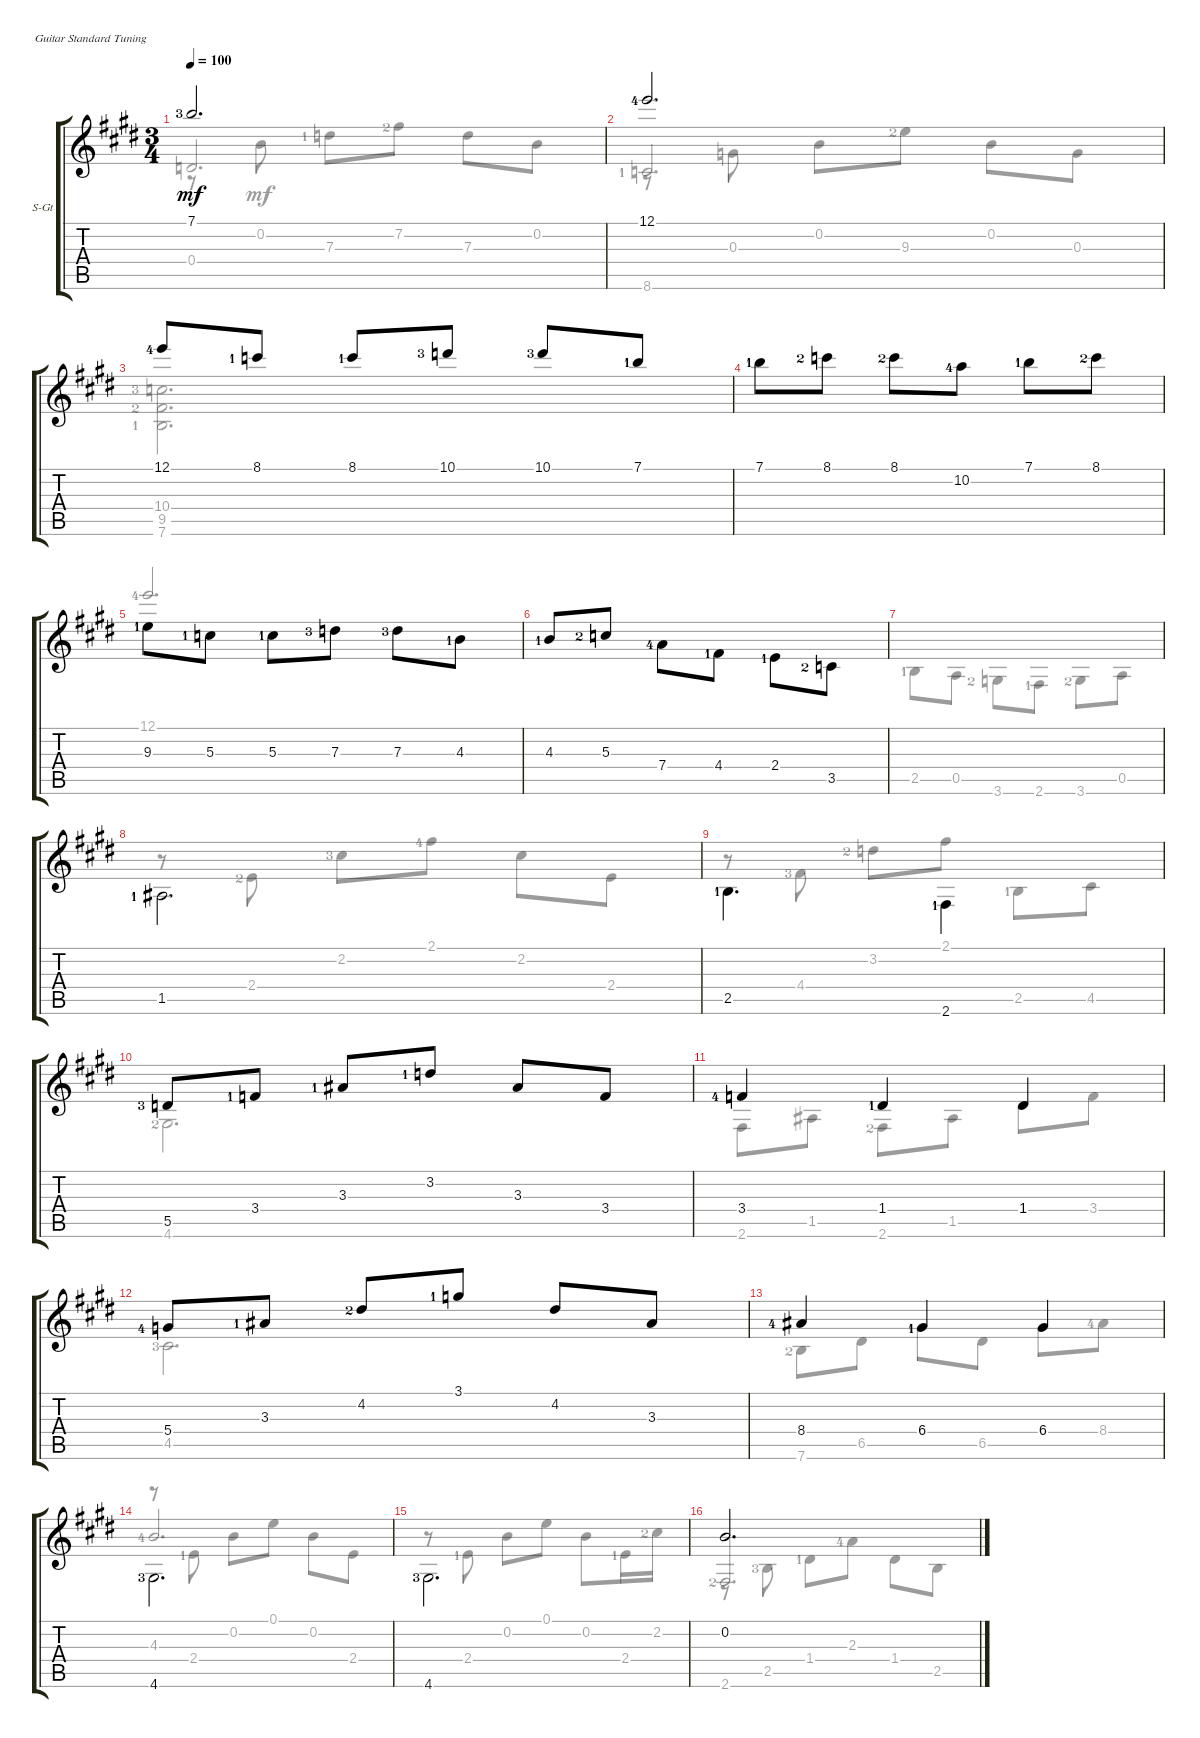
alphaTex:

\defaultSystemsLayout 4
\bracketExtendMode groupsimilarinstruments
\firstSystemTrackNameOrientation horizontal
\otherSystemsTrackNameOrientation horizontal
\track ("Steel Guitar" "S-Gt") {instrument acousticguitarsteel}
\staff {score tabs}
\tuning (E4 B3 G3 D3 A2 E2)
\voice
\ts (3 4)
\tempo 100
\clef g2
\ks e
7.1{lf 4}.2{d dy mf} |
12.1{lf 5}.2{d} |
12.1{lf 5}.8 8.1{lf 2}.8 8.1{lf 2}.8 10.1{lf 4}.8 10.1{lf 4}.8 7.1{lf 2}.8 |
7.1{lf 2}.8 8.1{lf 3}.8 8.1{lf 3}.8 10.2{lf 5}.8 7.1{lf 2}.8 8.1{lf 3}.8 |
9.3{lf 2}.8{beam invert} 5.3{lf 2}.8 5.3{lf 2}.8{beam invert} 7.3{lf 4}.8 7.3{lf 4}.8{beam invert} 4.3{lf 2}.8 |
4.3{lf 2}.8{beam invert} 5.3{lf 3}.8 7.4{lf 5}.8{beam invert} 4.4{lf 2}.8 2.4{lf 2}.8{beam invert} 3.5{lf 3}.8 |
|
1.5{lf 2}.2{d beam invert} |
2.5{lf 2}.4{d beam invert} 2.6{lf 2}.4{beam invert} |
5.5{lf 4}.8 3.4{lf 2}.8 3.3{lf 2}.8 3.2{lf 2}.8 3.3.8 3.4.8 |
3.4{lf 5}.4 1.4{lf 2}.4 1.4.4 |
5.4{lf 5}.8 3.3{lf 2}.8 4.2{lf 3}.8 3.1{lf 2}.8 4.2.8 3.3.8 |
8.4{lf 5}.4 6.4{lf 2}.4 6.4.4 |
4.6{lf 4}.2{d beam invert} |
4.6{lf 4}.2{d beam invert} |
0.2.2{d}
\voice
\clef g2
\ottava regular
\simile none
\ks e
0.4.2{d dy mf beam invert} |
8.6{lf 2}.2{d beam invert} |
(10.4{lf 4} 9.5{lf 3} 7.6{lf 2}).2{d} |
|
12.1{lf 5}.2{d beam invert} |
|
2.5{lf 2}.8 0.5.8 3.6{lf 3}.8 2.6{lf 2}.8 3.6{lf 3}.8 0.5.8 |
r.8 2.4{lf 3}.8 2.2{lf 4}.8 2.1{lf 5}.8 2.2.8 2.4.8 |
r.8 4.4{lf 4}.8 3.2{lf 3}.8 2.1.8 2.5{lf 2}.8 4.5.8 |
4.6{lf 3}.2{d} |
2.6.8 1.5.8 2.6{lf 3}.8 1.5.8 1.4.8 3.4.8 |
4.5{lf 4}.2{d} |
7.6{lf 3}.8 6.5.8 6.4{lf 2}.8 6.5.8 6.4.8 8.4{lf 5}.8 |
r.8 2.4{lf 2}.8 0.2.8 0.1.8 0.2.8 2.4.8 |
r.8 2.4{lf 2}.8 0.2.8 0.1.8 0.2.8 2.4{lf 2}.16 2.2{lf 3}.16 |
2.6{lf 3}.2{d beam invert}
\voice
\clef g2
\ottava regular
\simile none
\ks e
r.8{dy mf} 0.2.8 7.3{lf 2}.8 7.2{lf 3}.8 7.3.8 0.2.8 |
r.8 0.3.8 0.2.8 9.3{lf 3}.8 0.2.8 0.3.8 |
|
|
|
|
|
|
|
|
|
|
|
4.3{lf 5}.2{d beam invert} |
|
r.8 2.5{lf 4}.8 1.4{lf 2}.8 2.3{lf 5}.8 1.4.8 2.5.8
